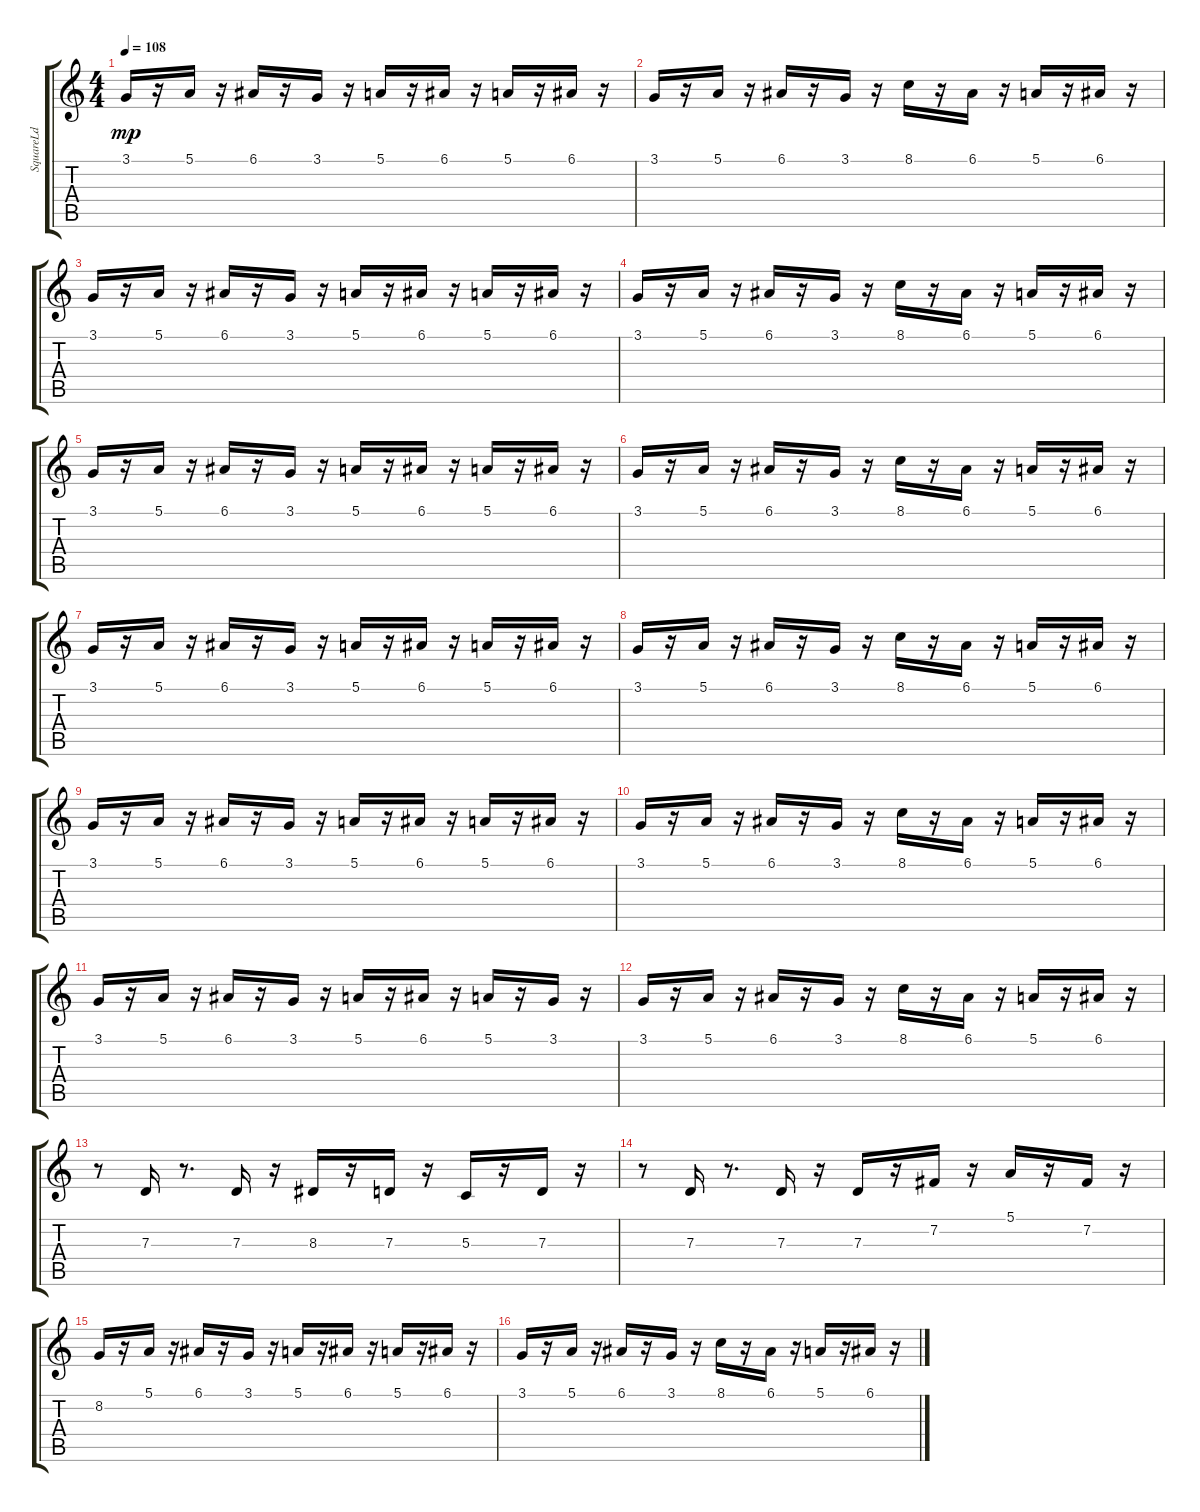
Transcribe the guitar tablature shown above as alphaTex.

\track ("SquareLd" "SquareLd") {instrument lead1square}
\staff {score tabs}
\tuning (E4 B3 G3 D3 A2 E2) {hide}
\ts (4 4)
\tempo 108
\clef g2
\ks c
3.1.16{dy mp} r.16 5.1.16 r.16 6.1.16 r.16 3.1.16 r.16 5.1.16 r.16 6.1.16 r.16 5.1.16 r.16 6.1.16 r.16 |
3.1.16 r.16 5.1.16 r.16 6.1.16 r.16 3.1.16 r.16 8.1.16 r.16 6.1.16 r.16 5.1.16 r.16 6.1.16 r.16 |
3.1.16 r.16 5.1.16 r.16 6.1.16 r.16 3.1.16 r.16 5.1.16 r.16 6.1.16 r.16 5.1.16 r.16 6.1.16 r.16 |
3.1.16 r.16 5.1.16 r.16 6.1.16 r.16 3.1.16 r.16 8.1.16 r.16 6.1.16 r.16 5.1.16 r.16 6.1.16 r.16 |
3.1.16 r.16 5.1.16 r.16 6.1.16 r.16 3.1.16 r.16 5.1.16 r.16 6.1.16 r.16 5.1.16 r.16 6.1.16 r.16 |
3.1.16 r.16 5.1.16 r.16 6.1.16 r.16 3.1.16 r.16 8.1.16 r.16 6.1.16 r.16 5.1.16 r.16 6.1.16 r.16 |
3.1.16 r.16 5.1.16 r.16 6.1.16 r.16 3.1.16 r.16 5.1.16 r.16 6.1.16 r.16 5.1.16 r.16 6.1.16 r.16 |
3.1.16 r.16 5.1.16 r.16 6.1.16 r.16 3.1.16 r.16 8.1.16 r.16 6.1.16 r.16 5.1.16 r.16 6.1.16 r.16 |
3.1.16 r.16 5.1.16 r.16 6.1.16 r.16 3.1.16 r.16 5.1.16 r.16 6.1.16 r.16 5.1.16 r.16 6.1.16 r.16 |
3.1.16 r.16 5.1.16 r.16 6.1.16 r.16 3.1.16 r.16 8.1.16 r.16 6.1.16 r.16 5.1.16 r.16 6.1.16 r.16 |
3.1.16 r.16 5.1.16 r.16 6.1.16 r.16 3.1.16 r.16 5.1.16 r.16 6.1.16 r.16 5.1.16 r.16 3.1.16 r.16 |
3.1.16 r.16 5.1.16 r.16 6.1.16 r.16 3.1.16 r.16 8.1.16 r.16 6.1.16 r.16 5.1.16 r.16 6.1.16 r.16 |
r.8 7.3.16 r.8{d} 7.3.16 r.16 8.3.16 r.16 7.3.16 r.16 5.3.16 r.16 7.3.16 r.16 |
r.8 7.3.16 r.8{d} 7.3.16 r.16 7.3.16 r.16 7.2.16 r.16 5.1.16 r.16 7.2.16 r.16 |
8.2.16 r.16 5.1.16 r.16 6.1.16 r.16 3.1.16 r.16 5.1.16 r.16 6.1.16 r.16 5.1.16 r.16 6.1.16 r.16 |
3.1.16 r.16 5.1.16 r.16 6.1.16 r.16 3.1.16 r.16 8.1.16 r.16 6.1.16 r.16 5.1.16 r.16 6.1.16 r.16
